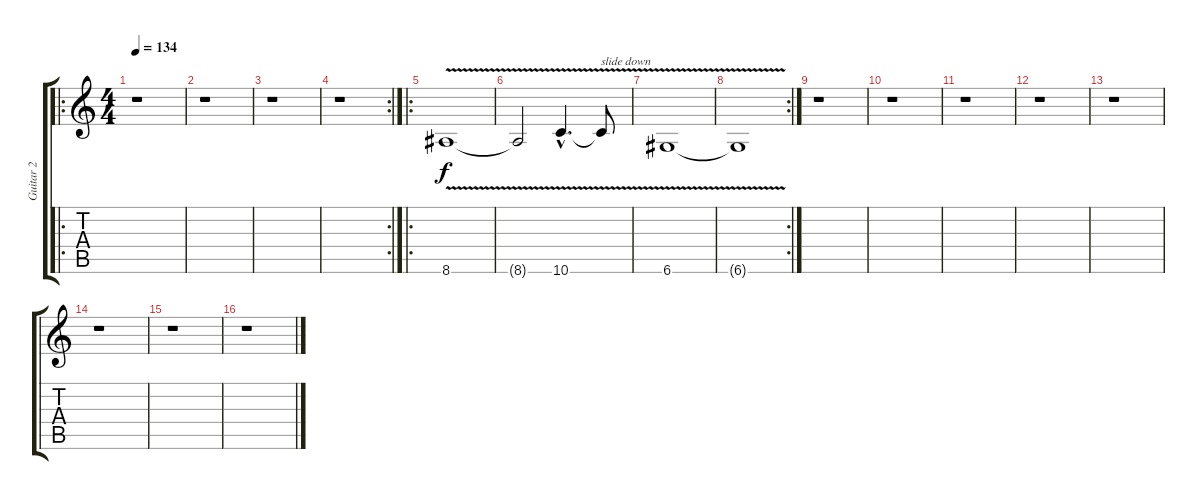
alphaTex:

\track ("Guitar 2" "Guitar 2") {instrument overdrivenguitar}
\staff {score tabs}
\tuning (E4 B3 G3 D3 A2 D2) {hide}
\ro
\ts (4 4)
\tempo 134
\clef g2
\ks c
r.1{dy f} |
r.1 |
r.1 |
\rc 2
r.1 |
\ro
8.6{v}.1 |
8.6{t}.2 10.6{v hac}.4{d} 10.6{t}.8{txt "slide down"} |
6.6{v}.1 |
\rc 2
6.6{t}.1 |
r.1 |
r.1 |
r.1 |
r.1 |
r.1 |
r.1 |
r.1 |
r.1
